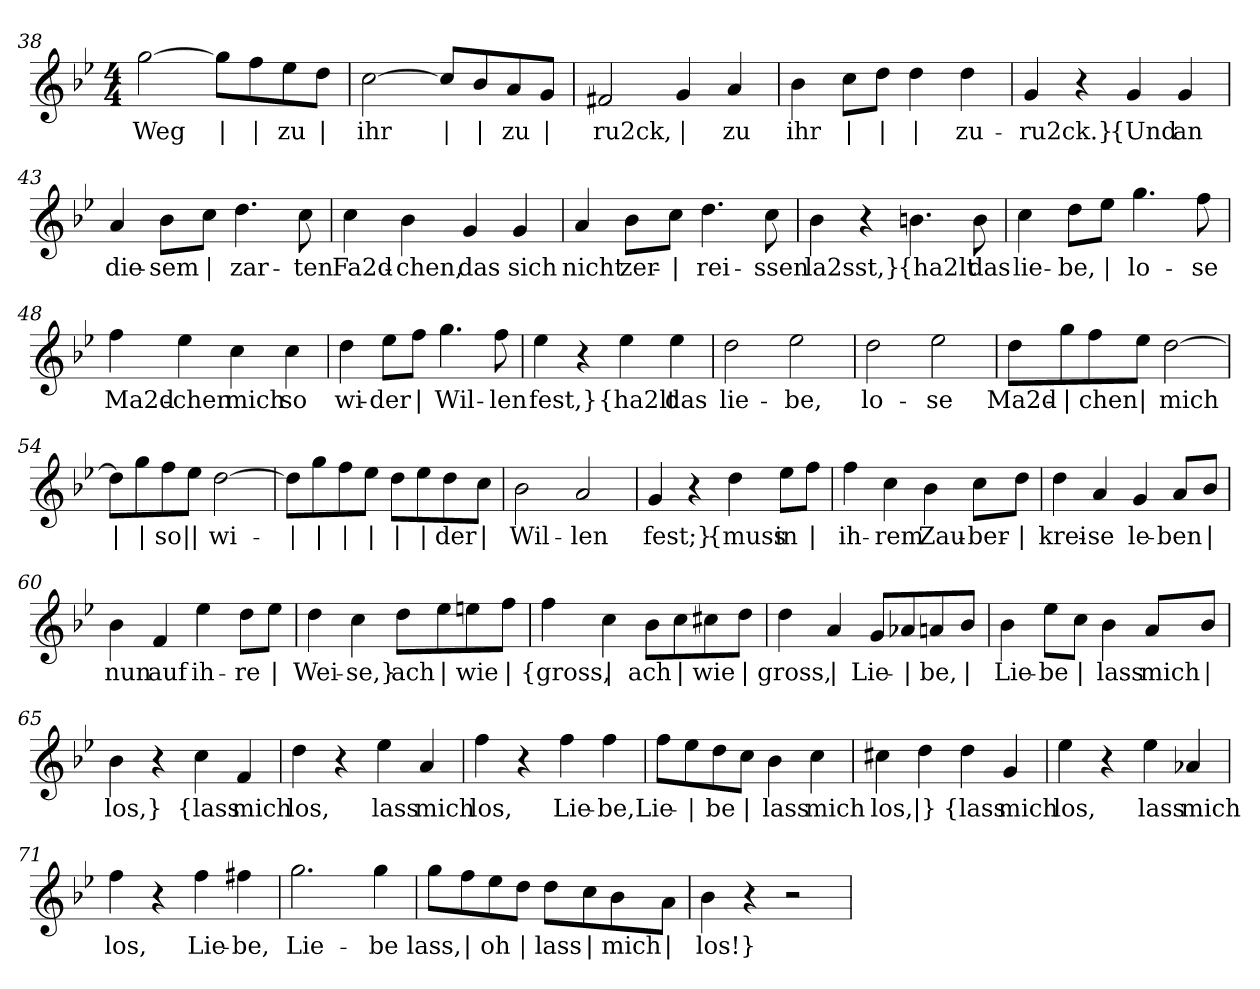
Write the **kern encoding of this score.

**kern	**text
*part1	*part1
*staff1	*staff1
*clefG2	*
*k[b-e-]	*
*M4/4	*
=38	=38
!	!LO:LY:b
[2gg\	Weg
!	!LO:LY:b
8gg\L]	|
!	!LO:LY:b
8ff\	|
!	!LO:LY:b
8ee-\	zu
!	!LO:LY:b
8dd\J	|
=39	=39
!	!LO:LY:b
[2cc\	ihr
!	!LO:LY:b
8cc/L]	|
!	!LO:LY:b
8b-/	|
!	!LO:LY:b
8a/	zu
!	!LO:LY:b
8g/J	|
=40	=40
!	!LO:LY:b
2f#X/	-ru2ck,
!	!LO:LY:b
4g/	|
!	!LO:LY:b
4a/	zu
=41	=41
!	!LO:LY:b
4b-\	ihr
!	!LO:LY:b
8cc\L	|
!	!LO:LY:b
8dd\J	|
!	!LO:LY:b
4dd\	|
!	!LO:LY:b
4dd\	zu-
!!LO:LB:g=z
=42	=42
!	!LO:LY:b
4g/	-ru2ck.}
4r	.
!	!LO:LY:b
4g/	{Und
!	!LO:LY:b
4g/	an
=43	=43
!	!LO:LY:b
4a/	die-
!	!LO:LY:b
8b-\L	-sem
!	!LO:LY:b
8cc\J	|
!	!LO:LY:b
4.dd\	zar-
!	!LO:LY:b
8cc\	-ten
=44	=44
!	!LO:LY:b
4cc\	Fa2d-
!	!LO:LY:b
4b-\	-chen,
!	!LO:LY:b
4g/	das
!	!LO:LY:b
4g/	sich
=45	=45
!	!LO:LY:b
4a/	nicht
!	!LO:LY:b
8b-\L	zer-
!	!LO:LY:b
8cc\J	|
!	!LO:LY:b
4.dd\	-rei-
!	!LO:LY:b
8cc\	-ssen
!!LO:LB:g=z
=46	=46
!	!LO:LY:b
4b-\	la2sst,}
4r	.
!	!LO:LY:b
4.bn\	{ha2lt
!	!LO:LY:b
8b\	das
=47	=47
!	!LO:LY:b
4cc\	lie-
!	!LO:LY:b
8dd\L	-be,
!	!LO:LY:b
8ee-\J	|
!	!LO:LY:b
4.gg\	lo-
!	!LO:LY:b
8ff\	-se
=48	=48
!	!LO:LY:b
4ff\	Ma2d-
!	!LO:LY:b
4ee-\	-chen
!	!LO:LY:b
4cc\	mich
!	!LO:LY:b
4cc\	so
=49	=49
!	!LO:LY:b
4dd\	wi-
!	!LO:LY:b
8ee-\L	-der
!	!LO:LY:b
8ff\J	|
!	!LO:LY:b
4.gg\	Wil-
!	!LO:LY:b
8ff\	-len
=50	=50
!	!LO:LY:b
4ee-\	fest,}
4r	.
!	!LO:LY:b
4ee-\	{ha2lt
!	!LO:LY:b
4ee-\	das
!!LO:PB:g=z
=51	=51
!	!LO:LY:b
2dd\	lie-
!	!LO:LY:b
2ee-\	-be,
=52	=52
!	!LO:LY:b
2dd\	lo-
!	!LO:LY:b
2ee-\	-se
=53	=53
!	!LO:LY:b
8dd\L	Ma2d-
!	!LO:LY:b
8gg\	|
!	!LO:LY:b
8ff\	-chen
!	!LO:LY:b
8ee-\J	|
!	!LO:LY:b
[2dd\	mich
=54	=54
!	!LO:LY:b
8dd\L]	|
!	!LO:LY:b
8gg\	|
!	!LO:LY:b
8ff\	so
!	!LO:LY:b
8ee-\J	||
!	!LO:LY:b
[2dd\	wi-
=55	=55
!	!LO:LY:b
8dd\L]	|
!	!LO:LY:b
8gg\	|
!	!LO:LY:b
8ff\	|
!	!LO:LY:b
8ee-\J	|
!	!LO:LY:b
8dd\L	|
!	!LO:LY:b
8ee-\	|
!	!LO:LY:b
8dd\	der
!	!LO:LY:b
8cc\J	|
=56	=56
!	!LO:LY:b
2b-\	Wil-
!	!LO:LY:b
2a/	-len
=57	=57
!	!LO:LY:b
4g/	fest;}
4r	.
!	!LO:LY:b
4dd\	{muss
!	!LO:LY:b
8ee-\L	in
!	!LO:LY:b
8ff\J	|
!!LO:LB:g=z
=58	=58
!	!LO:LY:b
4ff\	ih-
!	!LO:LY:b
4cc\	-rem
!	!LO:LY:b
4b-\	Zau-
!	!LO:LY:b
8cc\L	-ber-
!	!LO:LY:b
8dd\J	|
=59	=59
!	!LO:LY:b
4dd\	-krei-
!	!LO:LY:b
4a/	-se
!	!LO:LY:b
4g/	le-
!	!LO:LY:b
8a/L	-ben
!	!LO:LY:b
8b-/J	|
=60	=60
!	!LO:LY:b
4b-\	nun
!	!LO:LY:b
4f/	auf
!	!LO:LY:b
4ee-\	ih-
!	!LO:LY:b
8dd\L	-re
!	!LO:LY:b
8ee-\J	|
=61	=61
!	!LO:LY:b
4dd\	Wei-
!	!LO:LY:b
4cc\	-se,}
!	!LO:LY:b
8dd\L	ach
!	!LO:LY:b
8ee-\	|
!	!LO:LY:b
8een\	wie
!	!LO:LY:b
8ff\J	|
!!LO:LB:g=z
=62	=62
!	!LO:LY:b
4ff\	{gross,
!	!LO:LY:b
4cc\	|
!	!LO:LY:b
8b-\L	ach
!	!LO:LY:b
8cc\	|
!	!LO:LY:b
8cc#X\	wie
!	!LO:LY:b
8dd\J	|
=63	=63
!	!LO:LY:b
4dd\	gross,
!	!LO:LY:b
4a/	|
!	!LO:LY:b
8g/L	Lie-
!	!LO:LY:b
8a-X/	|
!	!LO:LY:b
8an/	-be,
!	!LO:LY:b
8b-/J	|
=64	=64
!	!LO:LY:b
4b-\	Lie-
!	!LO:LY:b
8ee-\L	-be
!	!LO:LY:b
8cc\J	|
!	!LO:LY:b
4b-\	lass
!	!LO:LY:b
8a/L	mich
!	!LO:LY:b
8b-/J	|
=65	=65
!	!LO:LY:b
4b-\	los,}
4r	.
!	!LO:LY:b
4cc\	{lass
!	!LO:LY:b
4f/	mich
=66	=66
!	!LO:LY:b
4dd\	los,
4r	.
!	!LO:LY:b
4ee-\	lass
!	!LO:LY:b
4a/	mich
!!LO:LB:g=z
=67	=67
!	!LO:LY:b
4ff\	los,
4r	.
!	!LO:LY:b
4ff\	Lie-
!	!LO:LY:b
4ff\	-be,
=68	=68
!	!LO:LY:b
8ff\L	Lie-
!	!LO:LY:b
8ee-\	|
!	!LO:LY:b
8dd\	-be
!	!LO:LY:b
8cc\J	|
!	!LO:LY:b
4b-\	lass
!	!LO:LY:b
4cc\	mich
=69	=69
!	!LO:LY:b
4cc#X\	los,
!	!LO:LY:b
4dd\	|}
!	!LO:LY:b
4dd\	{lass
!	!LO:LY:b
4g/	mich
=70	=70
!	!LO:LY:b
4ee-\	los,
4r	.
!	!LO:LY:b
4ee-\	lass
!	!LO:LY:b
4a-X/	mich
=71	=71
!	!LO:LY:b
4ff\	los,
4r	.
!	!LO:LY:b
4ff\	Lie-
!	!LO:LY:b
4ff#X\	-be,
=72	=72
!	!LO:LY:b
2.gg\	Lie-
!	!LO:LY:b
4gg\	-be
!!LO:LB:g=z
=73	=73
!	!LO:LY:b
8gg\L	lass,
!	!LO:LY:b
8ff\	|
!	!LO:LY:b
8ee-\	oh
!	!LO:LY:b
8dd\J	|
!	!LO:LY:b
8dd\L	lass
!	!LO:LY:b
8cc\	|
!	!LO:LY:b
8b-\	mich
!	!LO:LY:b
8a\J	|
=74	=74
!	!LO:LY:b
4b-\	los!}
4r	.
2r	.
=	=
*-	*-
